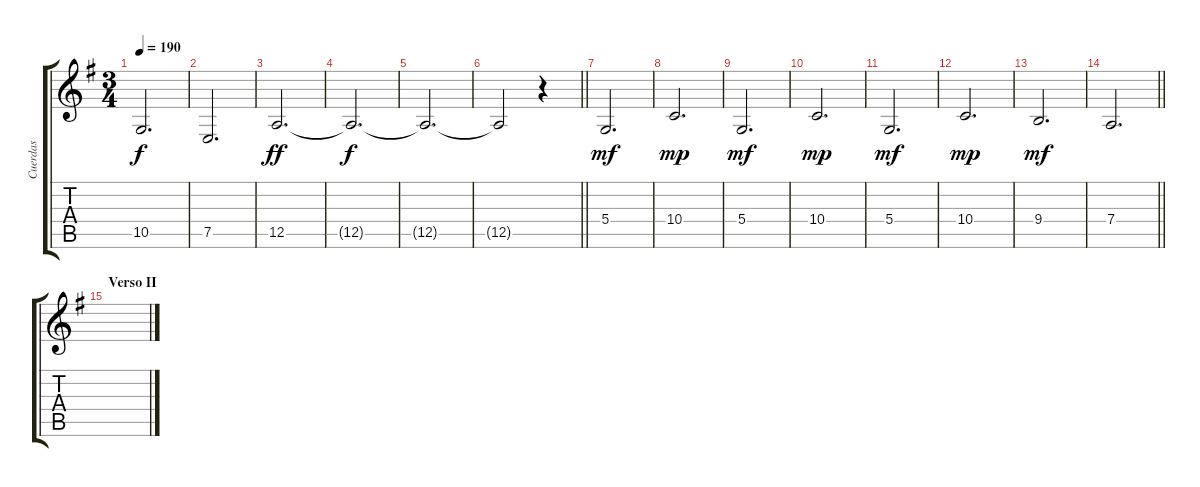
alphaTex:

\track ("Cuerdas" "Cuerdas") {instrument cello}
\staff {score tabs}
\tuning (E4 B3 G3 D3 A2 E2) {hide}
\ts (3 4)
\tempo 190
\clef g2
\ks g
10.5.2{d dy f} |
7.5.2{d} |
12.5.2{d dy ff} |
12.5{t}.2{d dy f} |
12.5{t}.2{d} |
\barLineRight lightlight
12.5{t}.2 r.4 |
5.4.2{d dy mf} |
10.4.2{d dy mp} |
5.4.2{d dy mf} |
10.4.2{d dy mp} |
5.4.2{d dy mf} |
10.4.2{d dy mp} |
9.4.2{d dy mf} |
\barLineRight lightlight
7.4.2{d} |
\section ("" "Verso II")
